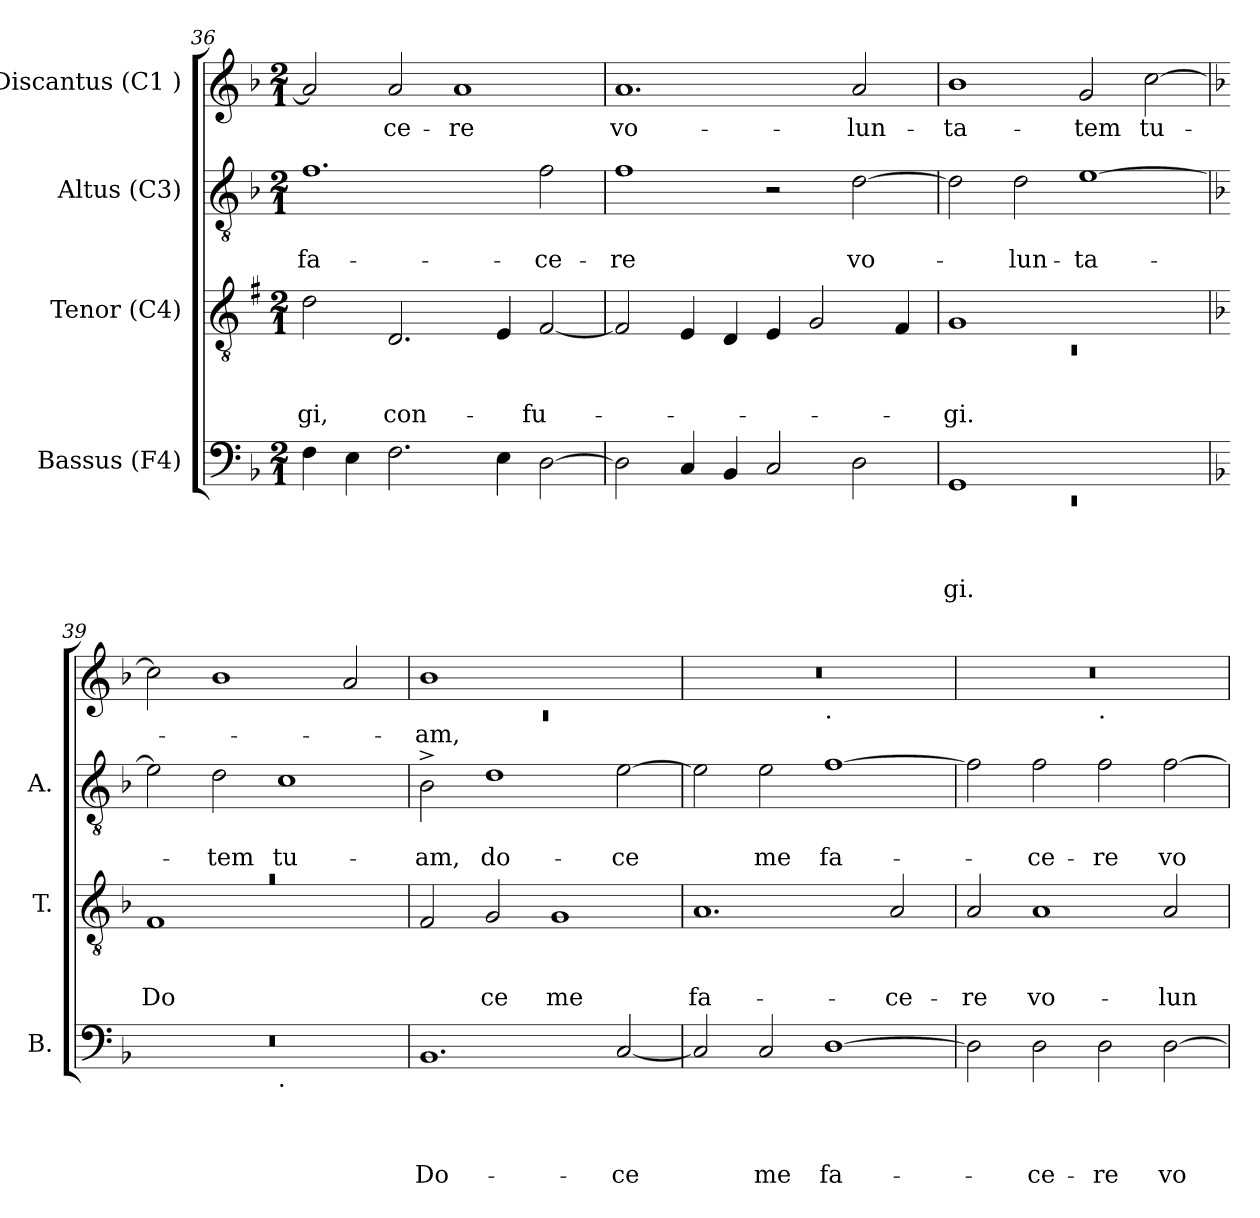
**kern	**text	**text	**text	**text	**kern	**text	**text	**text	**kern	**text	**text	**kern	**text
*part4	*part4	*part4	*part4	*part4	*part3	*part3	*part3	*part3	*part2	*part2	*part2	*part1	*part1
*staff4	*staff4	*staff4	*staff4	*staff4	*staff3	*staff3	*staff3	*staff3	*staff2	*staff2	*staff2	*staff1	*staff1
*I"Bassus (F4)	*	*	*	*	*I"Tenor (C4)	*	*	*	*I"Altus (C3)	*	*	*I"Discantus (C1 )	*
*I'B.	*	*	*	*	*I'T.	*	*	*	*I'A.	*	*	*	*
*clefF4	*	*	*	*	*clefGv2	*	*	*	*clefGv2	*	*	*clefG2	*
*k[b-]	*	*	*	*	*k[f#]	*	*	*	*k[b-]	*	*	*k[b-]	*
*F:	*	*	*	*	*G:	*	*	*	*F:	*	*	*F:	*
*M2/1	*	*	*	*	*M2/1	*	*	*	*M2/1	*	*	*M2/1	*
=36	=36	=36	=36	=36	=36	=36	=36	=36	=36	=36	=36	=36	=36
!	!	!	!	!	!	!	!	!LO:LY:b	!	!	!LO:LY:b	!	!
4F\	.	.	.	.	2d\	.	.	-gi,	1.f	.	fa-	2a/]	.
4E\	.	.	.	.	.	.	.	.	.	.	.	.	.
!	!	!	!	!	!	!	!	!LO:LY:b	!	!	!	!	!LO:LY:b
2.F\	.	.	.	.	2.D/	.	.	con-	.	.	.	2a/	-ce-
!	!	!	!	!	!	!	!	!	!	!	!	!	!LO:LY:b
.	.	.	.	.	.	.	.	.	.	.	.	1a	-re
4E\	.	.	.	.	4E/	.	.	.	.	.	.	.	.
!	!	!	!	!	!	!	!	!LO:LY:b	!	!	!LO:LY:b	!	!
[>2D\	.	.	.	.	[<2F#/	.	.	-fu-	2f\	.	-ce-	.	.
=37	=37	=37	=37	=37	=37	=37	=37	=37	=37	=37	=37	=37	=37
!	!	!	!	!	!	!	!	!	!	!	!LO:LY:b	!	!LO:LY:b
2D\]	.	.	.	.	2F#/]	.	.	.	1f	.	-re	1.a	vo-
4C/	.	.	.	.	4E/	.	.	.	.	.	.	.	.
4BB-/	.	.	.	.	4D/	.	.	.	.	.	.	.	.
2C/	.	.	.	.	4E/	.	.	.	2r	.	.	.	.
.	.	.	.	.	2G/	.	.	.	.	.	.	.	.
!	!	!	!	!	!	!	!	!	!	!	!LO:LY:b	!	!LO:LY:b
2D\	.	.	.	.	.	.	.	.	[>2d\	.	vo-	2a/	-lun-
.	.	.	.	.	4F#/	.	.	.	.	.	.	.	.
=38	=38	=38	=38	=38	=38	=38	=38	=38	=38	=38	=38	=38	=38
*^	*	*	*	*	*^	*	*	*	*	*	*	*	*
!	!LO:N:vis=1	!	!	!	!LO:LY:b	!	!LO:N:vis=1	!	!	!LO:LY:b	!	!	!	!	!LO:LY:b
1GG	0rEE	.	.	.	-gi.	1G	0rC	.	.	-gi.	2d\]	.	.	1b-	-ta-
!	!	!	!	!	!	!	!	!	!	!	!	!	!LO:LY:b	!	!
.	.	.	.	.	.	.	.	.	.	.	2d\	.	-lun-	.	.
!	!	!	!	!	!	!	!	!	!	!	!	!	!LO:LY:b	!	!LO:LY:b
1ryy	.	.	.	.	.	1ryy	.	.	.	.	[>1e	.	-ta-	2g/	-tem
!	!	!	!	!	!	!	!	!	!	!	!	!	!	!	!LO:LY:b
.	.	.	.	.	.	.	.	.	.	.	.	.	.	[>2cc\	tu-
!!LO:PB:g=z
=39	=39	=39	=39	=39	=39	=39	=39	=39	=39	=39	=39	=39	=39	=39	=39
*	*	*	*	*	*	*k[b-]	*	*	*	*	*	*	*	*	*
*	*	*	*	*	*	*F:	*	*	*	*	*	*	*	*	*
!	!	!	!	!	!	!LO:N:vis=1	!	!	!	!LO:LY:b	!	!	!	!	!
0r	1ryy	.	.	.	.	0ra	1F	.	.	Do-	2e\]	.	.	2cc\]	.
!	!	!	!	!	!	!	!	!	!	!	!	!	!LO:LY:b	!	!
.	.	.	.	.	.	.	.	.	.	.	2d\	.	-tem	1b-	.
!	!LO:TX:b:t=.	!	!	!	!	!	!	!	!	!	!	!	!	!	!
!	!	!	!	!	!	!	!	!	!	!	!	!	!LO:LY:b	!	!
.	1ryy	.	.	.	.	.	1ryy	.	.	.	1c	.	tu-	.	.
.	.	.	.	.	.	.	.	.	.	.	.	.	.	2a/	.
*	*	*	*	*	*	*v	*v	*	*	*	*	*	*	*	*
=40	=40	=40	=40	=40	=40	=40	=40	=40	=40	=40	=40	=40	=40	=40
*	*	*	*	*	*	*	*	*	*	*	*	*	*^	*
!	!	!	!	!	!LO:LY:b	!	!	!	!	!	!	!LO:LY:b	!	!LO:N:vis=1	!LO:LY:b
*v	*v	*	*	*	*	*	*	*	*	*	*	*	*	*	*
1.BB-	.	.	.	Do-	2F/	.	.	.	2B-^>\	.	-am,	1b-	0rc	-am,
!	!	!	!	!	!	!	!	!LO:LY:b	!	!	!LO:LY:b	!	!	!
.	.	.	.	.	2G/	.	.	-ce	1d	.	do-	.	.	.
!	!	!	!	!	!	!	!	!LO:LY:b	!	!	!	!	!	!
.	.	.	.	.	1G	.	.	me	.	.	.	1ryy	.	.
!	!	!	!	!LO:LY:b	!	!	!	!	!	!	!LO:LY:b	!	!	!
[<2C/	.	.	.	-ce	.	.	.	.	[>2e\	.	-ce	.	.	.
=41	=41	=41	=41	=41	=41	=41	=41	=41	=41	=41	=41	=41	=41	=41
!	!	!	!	!	!	!	!	!LO:LY:b	!	!	!	!	!	!
2C/]	.	.	.	.	1.A	.	.	fa-	2e\]	.	.	0r	1ryy	.
!	!	!	!	!LO:LY:b	!	!	!	!	!	!	!LO:LY:b	!	!	!
2C/	.	.	.	me	.	.	.	.	2e\	.	me	.	.	.
!	!	!	!	!	!	!	!	!	!	!	!	!	!LO:TX:b:t=.	!
!	!	!	!	!LO:LY:b	!	!	!	!	!	!	!LO:LY:b	!	!	!
[>1D	.	.	.	fa-	.	.	.	.	[>1f	.	fa-	.	1ryy	.
!	!	!	!	!	!	!	!	!LO:LY:b	!	!	!	!	!	!
.	.	.	.	.	2A/	.	.	-ce-	.	.	.	.	.	.
=42	=42	=42	=42	=42	=42	=42	=42	=42	=42	=42	=42	=42	=42	=42
!	!	!	!	!	!	!	!	!LO:LY:b	!	!	!	!	!	!
2D\]	.	.	.	.	2A/	.	.	-re	2f\]	.	.	0r	1ryy	.
!	!	!	!	!LO:LY:b	!	!	!	!LO:LY:b	!	!	!LO:LY:b	!	!	!
2D\	.	.	.	-ce-	1A	.	.	vo-	2f\	.	-ce-	.	.	.
!	!	!	!	!	!	!	!	!	!	!	!	!	!LO:TX:b:t=.	!
!	!	!	!	!LO:LY:b	!	!	!	!	!	!	!LO:LY:b	!	!	!
2D\	.	.	.	-re	.	.	.	.	2f\	.	-re	.	1ryy	.
!	!	!	!	!LO:LY:b	!	!	!	!LO:LY:b	!	!	!LO:LY:b	!	!	!
[>2D\	.	.	.	vo-	2A/	.	.	-lun-	[>2f\	.	vo-	.	.	.
*	*	*	*	*	*	*	*	*	*	*	*	*v	*v	*
=	=	=	=	=	=	=	=	=	=	=	=	=	=
*-	*-	*-	*-	*-	*-	*-	*-	*-	*-	*-	*-	*-	*-
